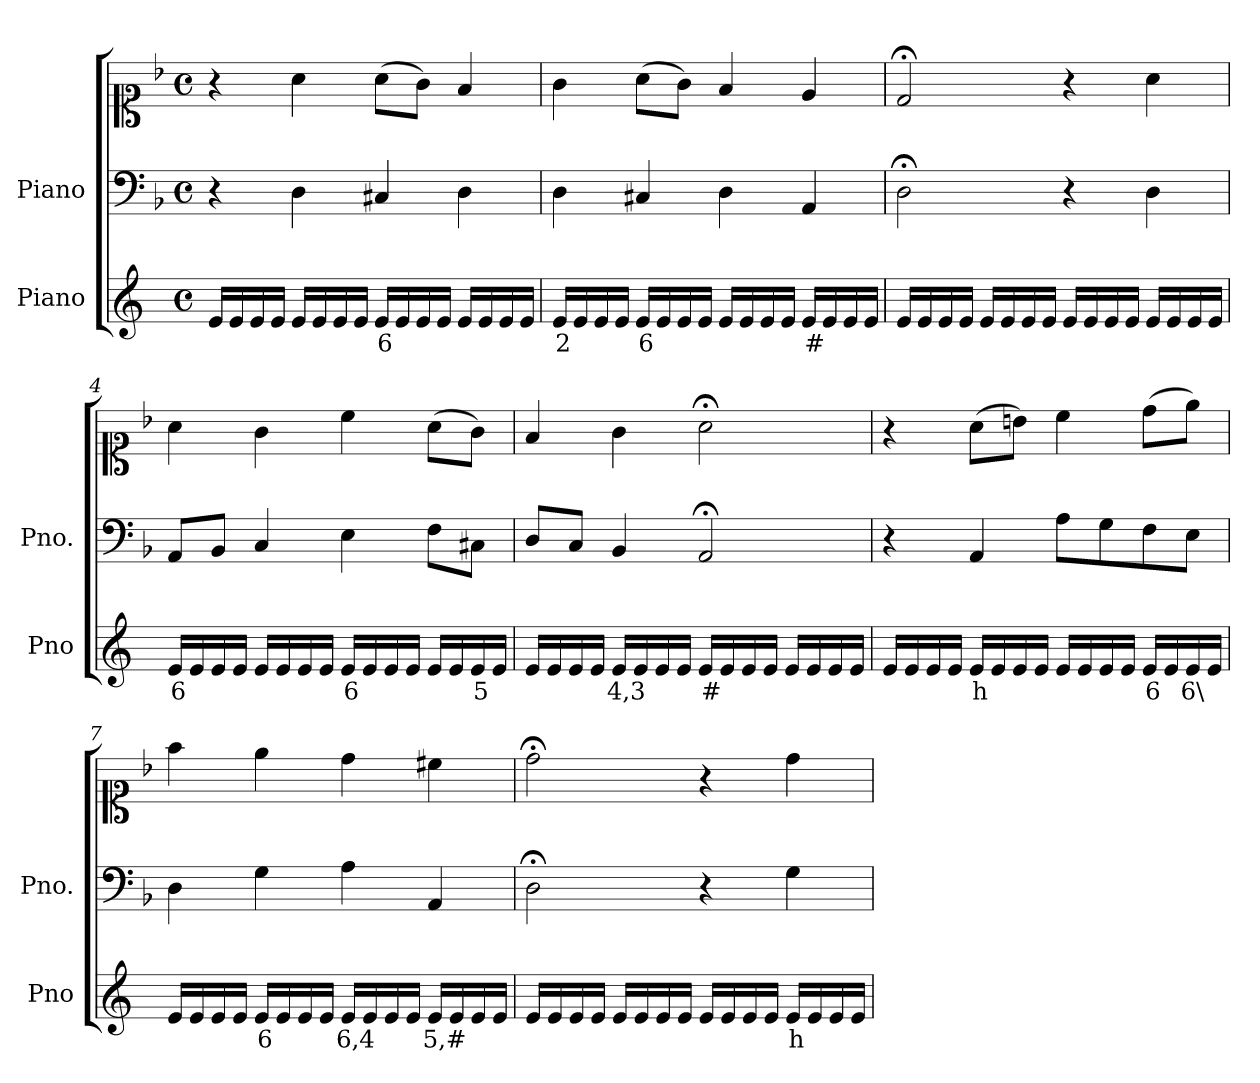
**kern	**text	**kern	**kern
*part2	*part2	*part1	*part1
*staff3	*staff3	*staff2	*staff1
*I"Piano	*	*I"Piano	*
*I'Pno	*	*I'Pno.	*
*clefG2	*	*clefF4	*clefC1
*k[]	*	*k[b-]	*k[b-]
*M4/4	*	*M4/4	*M4/4
*met(c)	*	*met(c)	*met(c)
=1	=1	=1	=1
16e/LL	.	4r	4r
16e/	.	.	.
16e/	.	.	.
16e/JJ	.	.	.
16e/LL	.	4D\	4a\
16e/	.	.	.
16e/	.	.	.
16e/JJ	.	.	.
!	!LO:LY:b	!	!
16e/LL	6	4C#X/	(>8a\L
16e/	.	.	.
16e/	.	.	8g\J)
16e/JJ	.	.	.
16e/LL	.	4D\	4f/
16e/	.	.	.
16e/	.	.	.
16e/JJ	.	.	.
=2	=2	=2	=2
!	!LO:LY:b	!	!
16e/LL	2	4D\	4g\
16e/	.	.	.
16e/	.	.	.
16e/JJ	.	.	.
!	!LO:LY:b	!	!
16e/LL	6	4C#X/	(>8a\L
16e/	.	.	.
16e/	.	.	8g\J)
16e/JJ	.	.	.
16e/LL	.	4D\	4f/
16e/	.	.	.
16e/	.	.	.
16e/JJ	.	.	.
!	!LO:LY:b	!	!
16e/LL	#	4AA/	4e/
16e/	.	.	.
16e/	.	.	.
16e/JJ	.	.	.
=3	=3	=3	=3
16e/LL	.	2D;<\	2d;</
16e/	.	.	.
16e/	.	.	.
16e/JJ	.	.	.
16e/LL	.	.	.
16e/	.	.	.
16e/	.	.	.
16e/JJ	.	.	.
16e/LL	.	4r	4r
16e/	.	.	.
16e/	.	.	.
16e/JJ	.	.	.
16e/LL	.	4D\	4a\
16e/	.	.	.
16e/	.	.	.
16e/JJ	.	.	.
=4	=4	=4	=4
!	!LO:LY:b	!	!
16e/LL	6	8AA/L	4a\
16e/	.	.	.
!	!LO:LY:b	!	!
16e/	_	8BB-/J	.
16e/JJ	.	.	.
16e/LL	.	4C/	4g\
16e/	.	.	.
16e/	.	.	.
16e/JJ	.	.	.
!	!LO:LY:b	!	!
16e/LL	6	4E\	4cc\
16e/	.	.	.
16e/	.	.	.
16e/JJ	.	.	.
16e/LL	.	8F\L	(>8a\L
16e/	.	.	.
!	!LO:LY:b	!	!
16e/	5	8C#X\J	8g\J)
16e/JJ	.	.	.
=5	=5	=5	=5
16e/LL	.	8D/L	4f/
16e/	.	.	.
!	!LO:LY:b	!	!
16e/	_	8C/J	.
16e/JJ	.	.	.
!	!LO:LY:b	!	!
16e/LL	4,3	4BB-/	4g\
16e/	.	.	.
16e/	.	.	.
16e/JJ	.	.	.
!	!LO:LY:b	!	!
16e/LL	#	2AA;</	2a;<\
16e/	.	.	.
16e/	.	.	.
16e/JJ	.	.	.
16e/LL	.	.	.
16e/	.	.	.
16e/	.	.	.
16e/JJ	.	.	.
=6	=6	=6	=6
16e/LL	.	4r	4r
16e/	.	.	.
16e/	.	.	.
16e/JJ	.	.	.
!	!LO:LY:b	!	!
16e/LL	h	4AA/	(>8a\L
16e/	.	.	.
16e/	.	.	8bn\J)
16e/JJ	.	.	.
16e/LL	.	8A\L	4cc\
16e/	.	.	.
!	!LO:LY:b	!	!
16e/	_	8G\	.
16e/JJ	.	.	.
!	!LO:LY:b	!	!
16e/LL	6	8F\	(>8dd\L
16e/	.	.	.
!	!LO:LY:b	!	!
16e/	6\	8E\J	8ee\J)
16e/JJ	.	.	.
=7	=7	=7	=7
16e/LL	.	4D\	4ff\
16e/	.	.	.
16e/	.	.	.
16e/JJ	.	.	.
!	!LO:LY:b	!	!
16e/LL	6	4G\	4ee\
16e/	.	.	.
16e/	.	.	.
16e/JJ	.	.	.
!	!LO:LY:b	!	!
16e/LL	6,4	4A\	4dd\
16e/	.	.	.
16e/	.	.	.
16e/JJ	.	.	.
!	!LO:LY:b	!	!
16e/LL	5,#	4AA/	4cc#X\
16e/	.	.	.
16e/	.	.	.
16e/JJ	.	.	.
=8	=8	=8	=8
16e/LL	.	2D;<\	2dd;<\
16e/	.	.	.
16e/	.	.	.
16e/JJ	.	.	.
16e/LL	.	.	.
16e/	.	.	.
16e/	.	.	.
16e/JJ	.	.	.
16e/LL	.	4r	4r
16e/	.	.	.
16e/	.	.	.
16e/JJ	.	.	.
!	!LO:LY:b	!	!
16e/LL	h	4G\	4dd\
16e/	.	.	.
16e/	.	.	.
16e/JJ	.	.	.
=	=	=	=
*-	*-	*-	*-
